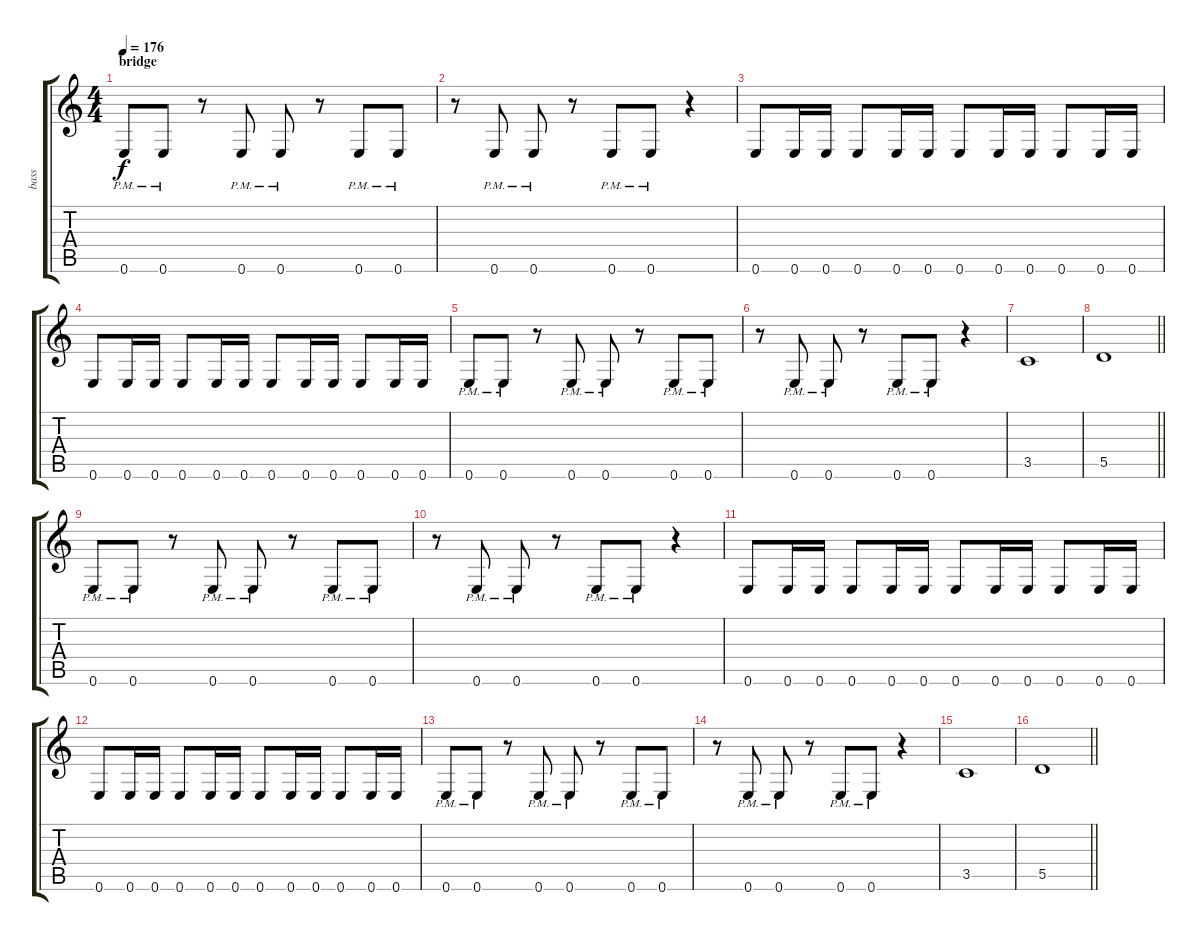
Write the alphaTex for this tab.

\track ("bass" "bass") {instrument electricbassfinger}
\staff {score tabs}
\tuning (E4 B3 G3 D3 A2 E2) {hide}
\ts (4 4)
\section ("" "bridge")
\tempo 176
\clef g2
\ks c
0.6{pm}.8{dy f} 0.6{pm}.8 r.8 0.6{pm}.8 0.6{pm}.8 r.8 0.6{pm}.8 0.6{pm}.8 |
r.8 0.6{pm}.8 0.6{pm}.8 r.8 0.6{pm}.8 0.6{pm}.8 r.4 |
0.6.8 0.6.16 0.6.16 0.6.8 0.6.16 0.6.16 0.6.8 0.6.16 0.6.16 0.6.8 0.6.16 0.6.16 |
0.6.8 0.6.16 0.6.16 0.6.8 0.6.16 0.6.16 0.6.8 0.6.16 0.6.16 0.6.8 0.6.16 0.6.16 |
0.6{pm}.8 0.6{pm}.8 r.8 0.6{pm}.8 0.6{pm}.8 r.8 0.6{pm}.8 0.6{pm}.8 |
r.8 0.6{pm}.8 0.6{pm}.8 r.8 0.6{pm}.8 0.6{pm}.8 r.4 |
3.5.1 |
\barLineRight lightlight
5.5.1 |
0.6{pm}.8 0.6{pm}.8 r.8 0.6{pm}.8 0.6{pm}.8 r.8 0.6{pm}.8 0.6{pm}.8 |
r.8 0.6{pm}.8 0.6{pm}.8 r.8 0.6{pm}.8 0.6{pm}.8 r.4 |
0.6.8 0.6.16 0.6.16 0.6.8 0.6.16 0.6.16 0.6.8 0.6.16 0.6.16 0.6.8 0.6.16 0.6.16 |
0.6.8 0.6.16 0.6.16 0.6.8 0.6.16 0.6.16 0.6.8 0.6.16 0.6.16 0.6.8 0.6.16 0.6.16 |
0.6{pm}.8 0.6{pm}.8 r.8 0.6{pm}.8 0.6{pm}.8 r.8 0.6{pm}.8 0.6{pm}.8 |
r.8 0.6{pm}.8 0.6{pm}.8 r.8 0.6{pm}.8 0.6{pm}.8 r.4 |
3.5.1 |
\barLineRight lightlight
5.5.1
